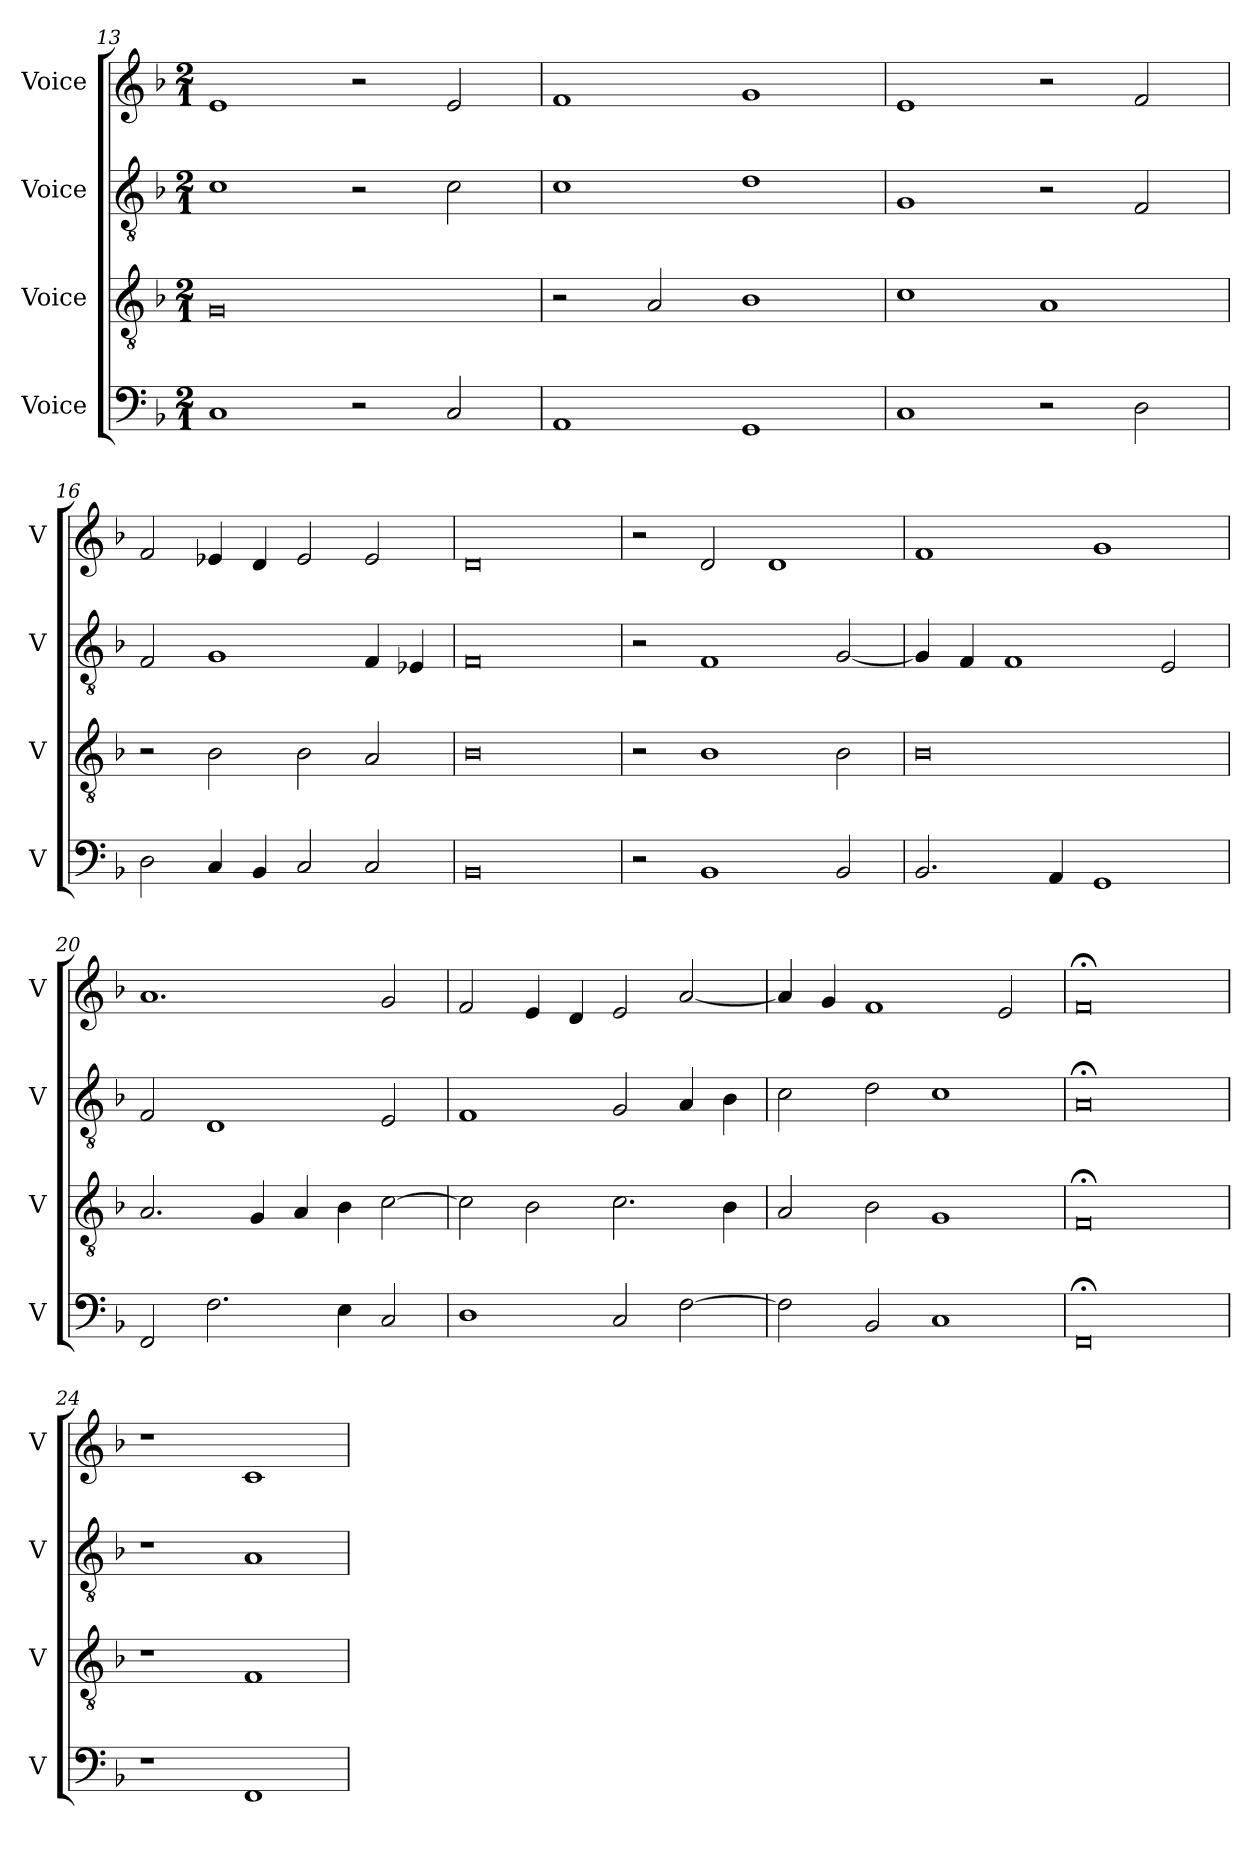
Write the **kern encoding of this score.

**kern	**kern	**kern	**kern
*part4	*part3	*part2	*part1
*staff4	*staff3	*staff2	*staff1
*I"Voice	*I"Voice	*I"Voice	*I"Voice
*I'V	*I'V	*I'V	*I'V
*clefF4	*clefGv2	*clefGv2	*clefG2
*k[b-]	*k[b-]	*k[b-]	*k[b-]
*M2/1	*M2/1	*M2/1	*M2/1
=13	=13	=13	=13
1C	0G	1c	1e
2r	.	2r	2r
2C/	.	2c\	2e/
!!LO:PB:g=z
=14	=14	=14	=14
1AA	2r	1c	1f
.	2A/	.	.
1GG	1B-	1d	1g
=15	=15	=15	=15
1C	1c	1G	1e
2r	1A	2r	2r
2D\	.	2F/	2f/
=16	=16	=16	=16
2D\	2r	2F/	2f/
4C/	2B-\	1G	4e-X/
4BB-/	.	.	4d/
2C/	2B-\	.	2e-/
2C/	2A/	4F/	2e-/
.	.	4E-X/	.
=17	=17	=17	=17
0BB-	0B-	0F	0d
!!LO:LB:g=z
=18	=18	=18	=18
2r	2r	2r	2r
1BB-	1B-	1F	2d/
.	.	.	1d
2BB-/	2B-\	[2G/	.
=19	=19	=19	=19
2.BB-/	0B-	4G/]	1f
.	.	4F/	.
.	.	1F	.
4AA/	.	.	.
1GG	.	.	1g
.	.	2E/	.
=20	=20	=20	=20
2FF/	2.A/	2F/	1.a
2.F\	.	1D	.
.	4G/	.	.
.	4A/	.	.
4E\	4B-\	.	.
2C/	[2c\	2E/	2g/
!!LO:LB:g=z
=21	=21	=21	=21
1D	2c\]	1F	2f/
.	2B-\	.	4e/
.	.	.	4d/
2C/	2.c\	2G/	2e/
[2F\	.	4A/	[2a/
.	4B-\	4B-\	.
=22	=22	=22	=22
2F\]	2A/	2c\	4a/]
.	.	.	4g/
2BB-/	2B-\	2d\	1f
1C	1G	1c	.
.	.	.	2e/
=23	=23	=23	=23
0FF;	0F;	0A;	0f;
=24	=24	=24	=24
1r	1r	1r	1r
1FF	1F	1A	1c
=	=	=	=
*-	*-	*-	*-
